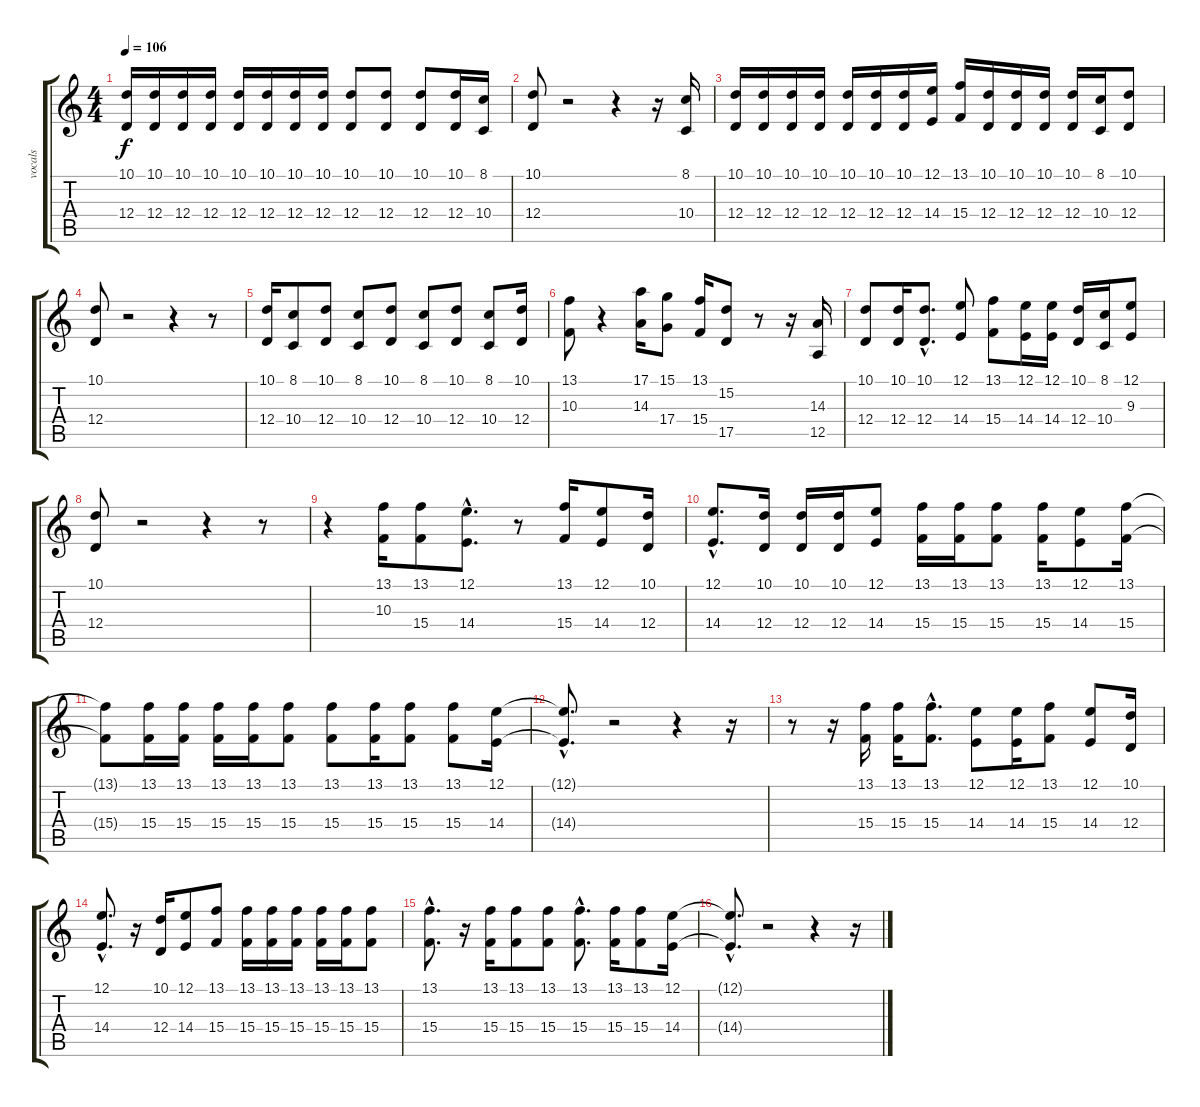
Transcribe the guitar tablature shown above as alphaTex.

\track ("vocals" "vocals") {instrument altosax}
\staff {score tabs}
\tuning (E4 B3 G3 D3 A2 E2) {hide}
\ts (4 4)
\tempo 106
\clef g2
\ks c
(10.1 12.4).16{dy f instrument altosax} (10.1 12.4).16 (10.1 12.4).16 (10.1 12.4).16 (10.1 12.4).16 (10.1 12.4).16 (10.1 12.4).16 (10.1 12.4).16 (10.1 12.4).8 (10.1 12.4).8 (10.1 12.4).8 (10.1 12.4).16 (8.1 10.4).16 |
(10.1 12.4).8 r.2 r.4 r.16 (8.1 10.4).16 |
(10.1 12.4).16 (10.1 12.4).16 (10.1 12.4).16 (10.1 12.4).16 (10.1 12.4).16 (10.1 12.4).16 (10.1 12.4).16 (12.1 14.4).16 (13.1 15.4).16 (10.1 12.4).16 (10.1 12.4).16 (10.1 12.4).16 (10.1 12.4).16 (8.1 10.4).16 (10.1 12.4).8 |
(10.1 12.4).8 r.2 r.4 r.8 |
(10.1 12.4).16 (8.1 10.4).8 (10.1 12.4).8 (8.1 10.4).8 (10.1 12.4).8 (8.1 10.4).8 (10.1 12.4).8 (8.1 10.4).8 (10.1 12.4).16 |
(13.1 10.3).8 r.4 (17.1 14.3).16 (15.1 17.4).8 (13.1 15.4).16 (15.2 17.5).8 r.8 r.16 (14.3 12.5).16 |
(10.1 12.4).8 (10.1 12.4).16 (10.1{hac} 12.4{hac}).8{d} (12.1 14.4).8 (13.1 15.4).8 (12.1 14.4).16 (12.1 14.4).16 (10.1 12.4).16 (8.1 10.4).16 (12.1 9.3).8 |
(10.1 12.4).8 r.2 r.4 r.8 |
r.4 (13.1 10.3).16 (13.1 15.4).8 (12.1{hac} 14.4{hac}).8{d} r.8 (13.1 15.4).16 (12.1 14.4).8 (10.1 12.4).16 |
(12.1{hac} 14.4{hac}).8{d} (10.1 12.4).16 (10.1 12.4).16 (10.1 12.4).16 (12.1 14.4).8 (13.1 15.4).16 (13.1 15.4).16 (13.1 15.4).8 (13.1 15.4).16 (12.1 14.4).8 (13.1 15.4).16 |
(13.1{t} 15.4{t}).8 (13.1 15.4).16 (13.1 15.4).16 (13.1 15.4).16 (13.1 15.4).16 (13.1 15.4).8 (13.1 15.4).8 (13.1 15.4).16 (13.1 15.4).8 (13.1 15.4).8 (12.1 14.4).16 |
(12.1{hac t} 14.4{hac t}).8{d} r.2 r.4 r.16 |
r.8 r.16 (13.1 15.4).16 (13.1 15.4).16 (13.1{hac} 15.4{hac}).8{d} (12.1 14.4).8 (12.1 14.4).16 (13.1 15.4).8 (12.1 14.4).8 (10.1 12.4).16 |
(12.1{hac} 14.4{hac}).8{d} r.16 (10.1 12.4).16 (12.1 14.4).8 (13.1 15.4).8 (13.1 15.4).16 (13.1 15.4).16 (13.1 15.4).16 (13.1 15.4).16 (13.1 15.4).16 (13.1 15.4).8 |
(13.1{hac} 15.4{hac}).8{d} r.16 (13.1 15.4).16 (13.1 15.4).8 (13.1 15.4).8 (13.1{hac} 15.4{hac}).8{d} (13.1 15.4).16 (13.1 15.4).8 (12.1 14.4).16 |
(12.1{hac t} 14.4{hac t}).8{d} r.2 r.4 r.16
